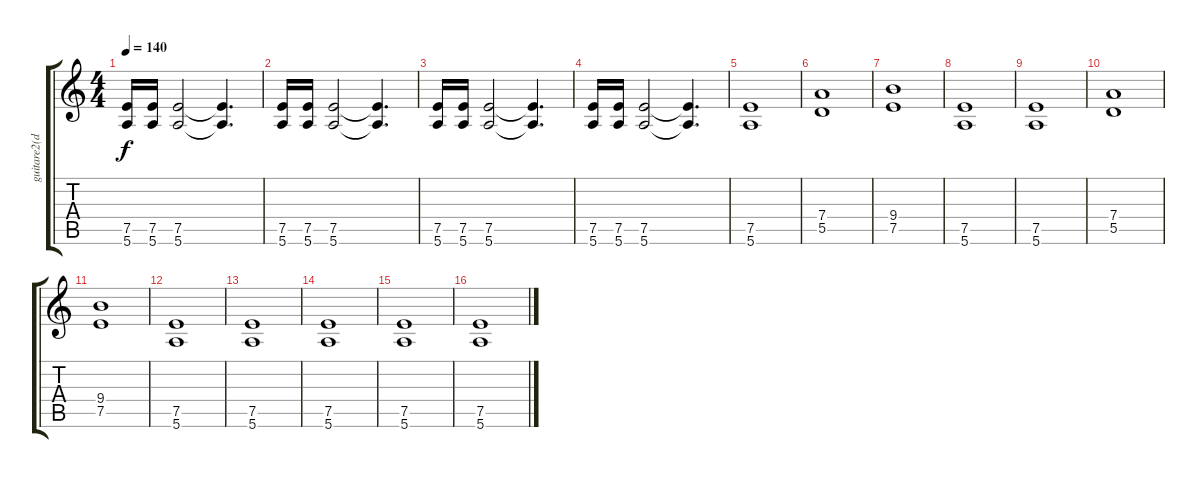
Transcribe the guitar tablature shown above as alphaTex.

\track ("guitare2(dave)" "guitare2(d") {instrument distortionguitar}
\staff {score tabs}
\tuning (E4 B3 G3 D3 A2 E2) {hide}
\ts (4 4)
\tempo 140
\clef g2
\ks c
(7.5 5.6).16{dy f} (7.5 5.6).16 (7.5 5.6).2 (7.5{t} 5.6{t}).4{d} |
(7.5 5.6).16 (7.5 5.6).16 (7.5 5.6).2 (7.5{t} 5.6{t}).4{d} |
(7.5 5.6).16 (7.5 5.6).16 (7.5 5.6).2 (7.5{t} 5.6{t}).4{d} |
(7.5 5.6).16 (7.5 5.6).16 (7.5 5.6).2 (7.5{t} 5.6{t}).4{d} |
(7.5 5.6).1 |
(7.4 5.5).1 |
(9.4 7.5).1 |
(7.5 5.6).1 |
(7.5 5.6).1 |
(7.4 5.5).1 |
(9.4 7.5).1 |
(7.5 5.6).1 |
(7.5 5.6).1 |
(7.5 5.6).1 |
(7.5 5.6).1 |
(7.5 5.6).1
